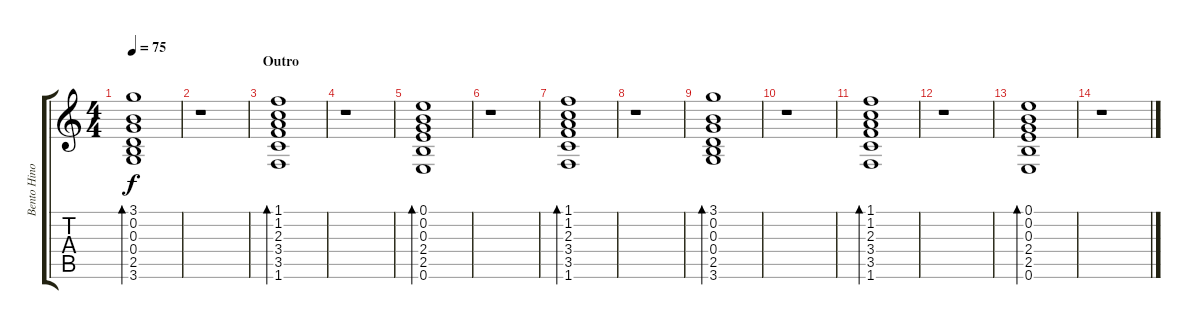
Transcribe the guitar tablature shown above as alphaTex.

\track ("Bento Hinoto (Acústico)" "Bento Hino") {instrument acousticguitarnylon}
\staff {score tabs}
\tuning (E4 B3 G3 D3 A2 E2) {hide}
\ts (4 4)
\tempo 75
\clef g2
\ks c
(3.1 0.2 0.3 0.4 2.5 3.6).1{bd 120 dy f} |
r.1 |
\section ("" "Outro")
(1.1 1.2 2.3 3.4 3.5 1.6).1{bd 120 volume 10 instrument electricguitarclean} |
r.1 |
(0.1 0.2 0.3 2.4 2.5 0.6).1{bd 120} |
r.1 |
(1.1 1.2 2.3 3.4 3.5 1.6).1{bd 120 volume 10 instrument electricguitarclean} |
r.1 |
(3.1 0.2 0.3 0.4 2.5 3.6).1{bd 120} |
r.1 |
(1.1 1.2 2.3 3.4 3.5 1.6).1{bd 120 volume 10 instrument electricguitarclean} |
r.1 |
(0.1 0.2 0.3 2.4 2.5 0.6).1{bd 120} |
r.1
